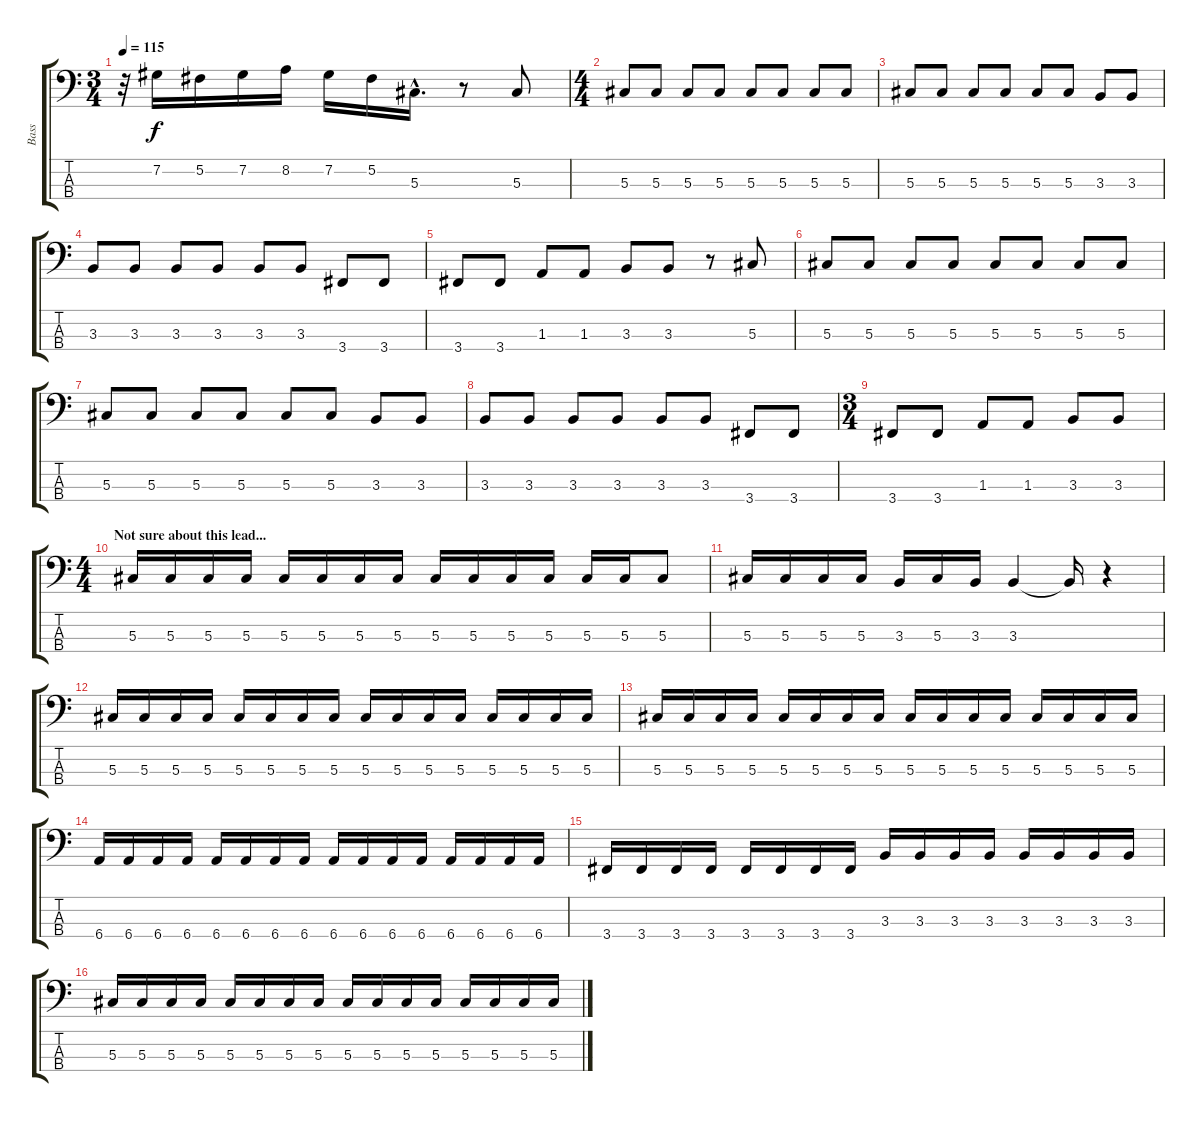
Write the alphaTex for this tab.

\track ("Bass" "Bass") {instrument electricbassfinger}
\staff {score tabs}
\tuning (Gb2 Db2 Ab1 Eb1) {hide}
\ts (3 4)
\tempo 115
\clef f4
\ks c
r.32{dy f instrument electricbassfinger} 7.2.16 5.2.16 7.2.16 8.2.16 7.2.16 5.2.16 5.3{hac}.16{d} r.8 5.3.8 |
\ts (4 4)
5.3.8 5.3.8 5.3.8 5.3.8 5.3.8 5.3.8 5.3.8 5.3.8 |
5.3.8 5.3.8 5.3.8 5.3.8 5.3.8 5.3.8 3.3.8 3.3.8 |
3.3.8 3.3.8 3.3.8 3.3.8 3.3.8 3.3.8 3.4.8 3.4.8 |
3.4.8 3.4.8 1.3.8 1.3.8 3.3.8 3.3.8 r.8 5.3.8 |
5.3.8 5.3.8 5.3.8 5.3.8 5.3.8 5.3.8 5.3.8 5.3.8 |
5.3.8 5.3.8 5.3.8 5.3.8 5.3.8 5.3.8 3.3.8 3.3.8 |
3.3.8 3.3.8 3.3.8 3.3.8 3.3.8 3.3.8 3.4.8 3.4.8 |
\ts (3 4)
3.4.8 3.4.8 1.3.8 1.3.8 3.3.8 3.3.8 |
\ts (4 4)
\section ("" "Not sure about this lead...")
5.3.16 5.3.16 5.3.16 5.3.16 5.3.16 5.3.16 5.3.16 5.3.16 5.3.16 5.3.16 5.3.16 5.3.16 5.3.16 5.3.16 5.3.8 |
5.3.16 5.3.16 5.3.16 5.3.16 3.3.16 5.3.16 3.3.16 3.3.4 3.3{t}.16 r.4 |
5.3.16 5.3.16 5.3.16 5.3.16 5.3.16 5.3.16 5.3.16 5.3.16 5.3.16 5.3.16 5.3.16 5.3.16 5.3.16 5.3.16 5.3.16 5.3.16 |
5.3.16 5.3.16 5.3.16 5.3.16 5.3.16 5.3.16 5.3.16 5.3.16 5.3.16 5.3.16 5.3.16 5.3.16 5.3.16 5.3.16 5.3.16 5.3.16 |
6.4.16 6.4.16 6.4.16 6.4.16 6.4.16 6.4.16 6.4.16 6.4.16 6.4.16 6.4.16 6.4.16 6.4.16 6.4.16 6.4.16 6.4.16 6.4.16 |
3.4.16 3.4.16 3.4.16 3.4.16 3.4.16 3.4.16 3.4.16 3.4.16 3.3.16 3.3.16 3.3.16 3.3.16 3.3.16 3.3.16 3.3.16 3.3.16 |
5.3.16 5.3.16 5.3.16 5.3.16 5.3.16 5.3.16 5.3.16 5.3.16 5.3.16 5.3.16 5.3.16 5.3.16 5.3.16 5.3.16 5.3.16 5.3.16
